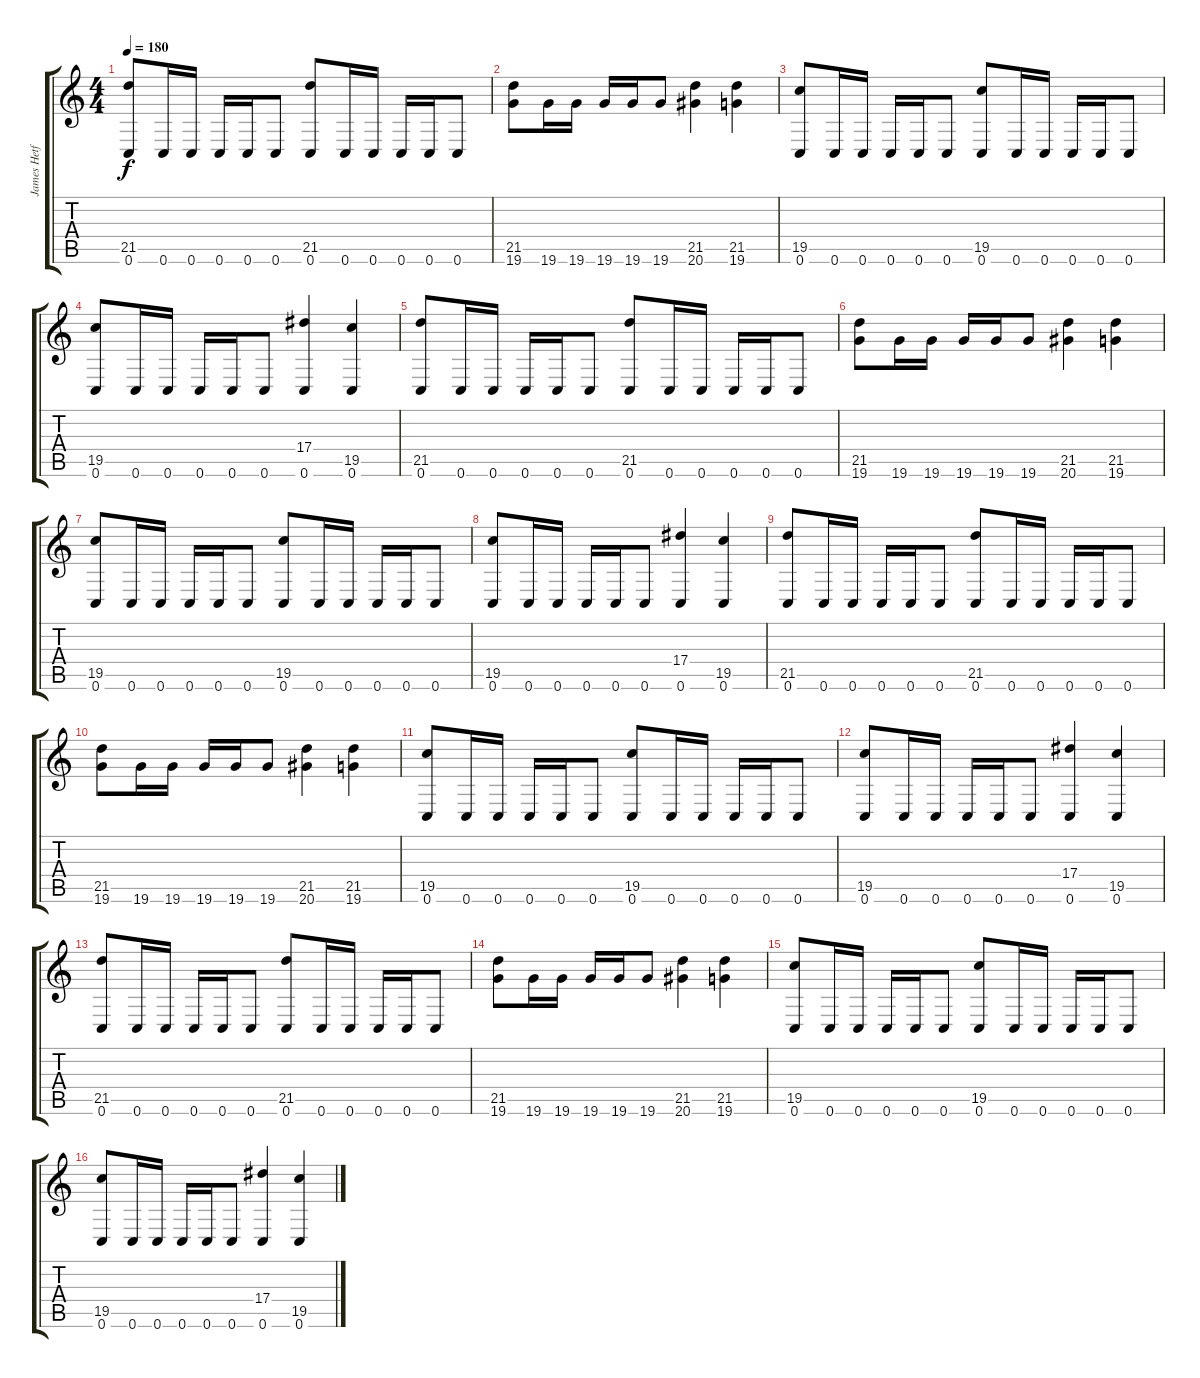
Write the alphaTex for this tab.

\track ("James Hetfield" "James Hetf") {instrument distortionguitar}
\staff {score tabs}
\tuning (C4 G3 Eb3 Bb2 F2 C2) {hide}
\ts (4 4)
\tempo 180
\clef g2
\ks c
(21.5 0.6).8{dy f} 0.6.16 0.6.16 0.6.16 0.6.16 0.6.8 (21.5 0.6).8 0.6.16 0.6.16 0.6.16 0.6.16 0.6.8 |
(21.5 19.6).8 19.6.16 19.6.16 19.6.16 19.6.16 19.6.8 (21.5 20.6).4 (21.5 19.6).4 |
(19.5 0.6).8 0.6.16 0.6.16 0.6.16 0.6.16 0.6.8 (19.5 0.6).8 0.6.16 0.6.16 0.6.16 0.6.16 0.6.8 |
(19.5 0.6).8 0.6.16 0.6.16 0.6.16 0.6.16 0.6.8 (17.4 0.6).4 (19.5 0.6).4 |
(21.5 0.6).8 0.6.16 0.6.16 0.6.16 0.6.16 0.6.8 (21.5 0.6).8 0.6.16 0.6.16 0.6.16 0.6.16 0.6.8 |
(21.5 19.6).8 19.6.16 19.6.16 19.6.16 19.6.16 19.6.8 (21.5 20.6).4 (21.5 19.6).4 |
(19.5 0.6).8 0.6.16 0.6.16 0.6.16 0.6.16 0.6.8 (19.5 0.6).8 0.6.16 0.6.16 0.6.16 0.6.16 0.6.8 |
(19.5 0.6).8 0.6.16 0.6.16 0.6.16 0.6.16 0.6.8 (17.4 0.6).4 (19.5 0.6).4 |
(21.5 0.6).8 0.6.16 0.6.16 0.6.16 0.6.16 0.6.8 (21.5 0.6).8 0.6.16 0.6.16 0.6.16 0.6.16 0.6.8 |
(21.5 19.6).8 19.6.16 19.6.16 19.6.16 19.6.16 19.6.8 (21.5 20.6).4 (21.5 19.6).4 |
(19.5 0.6).8 0.6.16 0.6.16 0.6.16 0.6.16 0.6.8 (19.5 0.6).8 0.6.16 0.6.16 0.6.16 0.6.16 0.6.8 |
(19.5 0.6).8 0.6.16 0.6.16 0.6.16 0.6.16 0.6.8 (17.4 0.6).4 (19.5 0.6).4 |
(21.5 0.6).8 0.6.16 0.6.16 0.6.16 0.6.16 0.6.8 (21.5 0.6).8 0.6.16 0.6.16 0.6.16 0.6.16 0.6.8 |
(21.5 19.6).8 19.6.16 19.6.16 19.6.16 19.6.16 19.6.8 (21.5 20.6).4 (21.5 19.6).4 |
(19.5 0.6).8 0.6.16 0.6.16 0.6.16 0.6.16 0.6.8 (19.5 0.6).8 0.6.16 0.6.16 0.6.16 0.6.16 0.6.8 |
(19.5 0.6).8 0.6.16 0.6.16 0.6.16 0.6.16 0.6.8 (17.4 0.6).4 (19.5 0.6).4
